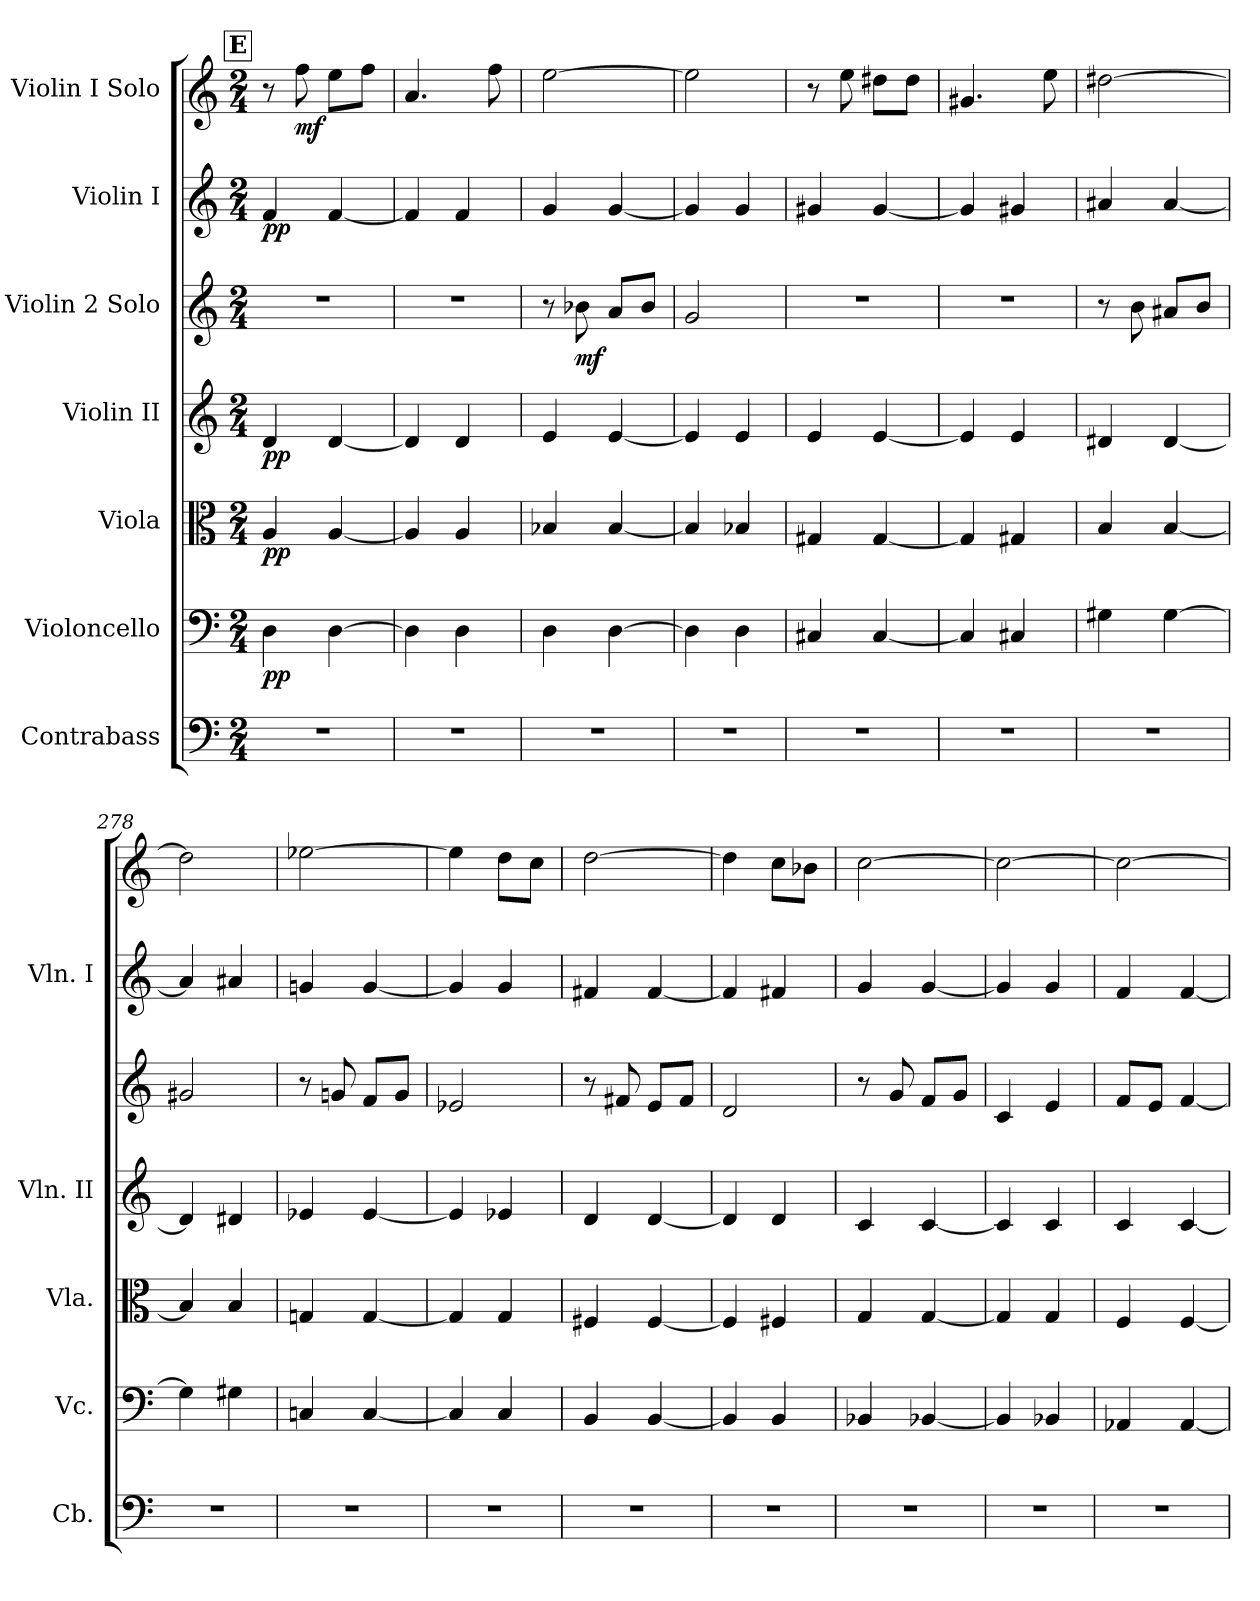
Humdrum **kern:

**kern	**kern	**dynam	**kern	**dynam	**kern	**dynam	**kern	**dynam	**kern	**dynam	**kern	**dynam
*part7	*part6	*part6	*part5	*part5	*part4	*part4	*part3	*part3	*part2	*part2	*part1	*part1
*staff7	*staff6	*staff6	*staff5	*staff5	*staff4	*staff4	*staff3	*staff3	*staff2	*staff2	*staff1	*staff1
*I"Contrabass	*I"Violoncello	*	*I"Viola	*	*I"Violin II	*	*I"Violin 2 Solo	*	*I"Violin I	*	*I"Violin I Solo	*
*I'Cb.	*I'Vc.	*	*I'Vla.	*	*I'Vln. II	*	*	*	*I'Vln. I	*	*	*
*clefF4	*clefF4	*	*clefC3	*	*clefG2	*	*clefG2	*	*clefG2	*	*clefG2	*
*ITrd7c12	*	*	*	*	*	*	*	*	*	*	*	*
*k[]	*k[]	*	*k[]	*	*k[]	*	*k[]	*	*k[]	*	*k[]	*
*M2/4	*M2/4	*	*M2/4	*	*M2/4	*	*M2/4	*	*M2/4	*	*M2/4	*
!!LO:REH:place=s1:a:B:fs=14:t=E
=271	=271	=271	=271	=271	=271	=271	=271	=271	=271	=271	=271	=271
!	!	!LO:DY:b	!	!LO:DY:b	!	!LO:DY:b	!	!	!	!LO:DY:b	!	!
2r	4D\	pp	4A/	pp	4d/	pp	2r	.	4f/	pp	8r	.
!	!	!	!	!	!	!	!	!	!	!	!	!LO:DY:b
.	.	.	.	.	.	.	.	.	.	.	8ff\	mf
.	[4D\	.	[4A/	.	[4d/	.	.	.	[4f/	.	8ee\L	.
.	.	.	.	.	.	.	.	.	.	.	8ff\J	.
=272	=272	=272	=272	=272	=272	=272	=272	=272	=272	=272	=272	=272
2r	4D\]	.	4A/]	.	4d/]	.	2r	.	4f/]	.	4.a/	.
.	4D\	.	4A/	.	4d/	.	.	.	4f/	.	.	.
.	.	.	.	.	.	.	.	.	.	.	8ff\	.
=273	=273	=273	=273	=273	=273	=273	=273	=273	=273	=273	=273	=273
2r	4D\	.	4B-X/	.	4e/	.	8r	.	4g/	.	[2ee\	.
!	!	!	!	!	!	!	!	!LO:DY:b	!	!	!	!
.	.	.	.	.	.	.	8b-X\	mf	.	.	.	.
.	[4D\	.	[4B-/	.	[4e/	.	8a/L	.	[4g/	.	.	.
.	.	.	.	.	.	.	8b-/J	.	.	.	.	.
=274	=274	=274	=274	=274	=274	=274	=274	=274	=274	=274	=274	=274
2r	4D\]	.	4B-/]	.	4e/]	.	2g/	.	4g/]	.	2ee\]	.
.	4D\	.	4B-X/	.	4e/	.	.	.	4g/	.	.	.
!!LO:PB:g=z
=275	=275	=275	=275	=275	=275	=275	=275	=275	=275	=275	=275	=275
2r	4C#X/	.	4G#X/	.	4e/	.	2r	.	4g#X/	.	8r	.
.	.	.	.	.	.	.	.	.	.	.	8ee\	.
.	[4C#/	.	[4G#/	.	[4e/	.	.	.	[4g#/	.	8dd#X\L	.
.	.	.	.	.	.	.	.	.	.	.	8dd#\J	.
=276	=276	=276	=276	=276	=276	=276	=276	=276	=276	=276	=276	=276
2r	4C#/]	.	4G#/]	.	4e/]	.	2r	.	4g#/]	.	4.g#X/	.
.	4C#X/	.	4G#X/	.	4e/	.	.	.	4g#X/	.	.	.
.	.	.	.	.	.	.	.	.	.	.	8ee\	.
=277	=277	=277	=277	=277	=277	=277	=277	=277	=277	=277	=277	=277
2r	4G#X\	.	4B/	.	4d#X/	.	8r	.	4a#X/	.	[2dd#X\	.
.	.	.	.	.	.	.	8b\	.	.	.	.	.
.	[4G#\	.	[4B/	.	[4d#/	.	8a#X/L	.	[4a#/	.	.	.
.	.	.	.	.	.	.	8b/J	.	.	.	.	.
=278	=278	=278	=278	=278	=278	=278	=278	=278	=278	=278	=278	=278
2r	4G#\]	.	4B/]	.	4d#/]	.	2g#X/	.	4a#/]	.	2dd#\]	.
.	4G#X\	.	4B/	.	4d#X/	.	.	.	4a#X/	.	.	.
=279	=279	=279	=279	=279	=279	=279	=279	=279	=279	=279	=279	=279
2r	4Cn/	.	4Gn/	.	4e-X/	.	8r	.	4gn/	.	[2ee-X\	.
.	.	.	.	.	.	.	8gn/	.	.	.	.	.
.	[4C/	.	[4G/	.	[4e-/	.	8f/L	.	[4g/	.	.	.
.	.	.	.	.	.	.	8g/J	.	.	.	.	.
=280	=280	=280	=280	=280	=280	=280	=280	=280	=280	=280	=280	=280
2r	4C/]	.	4G/]	.	4e-/]	.	2e-X/	.	4g/]	.	4ee-\]	.
.	4C/	.	4G/	.	4e-X/	.	.	.	4g/	.	8dd\L	.
.	.	.	.	.	.	.	.	.	.	.	8cc\J	.
=281	=281	=281	=281	=281	=281	=281	=281	=281	=281	=281	=281	=281
2r	4BB/	.	4F#X/	.	4d/	.	8r	.	4f#X/	.	[2dd\	.
.	.	.	.	.	.	.	8f#X/	.	.	.	.	.
.	[4BB/	.	[4F#/	.	[4d/	.	8e/L	.	[4f#/	.	.	.
.	.	.	.	.	.	.	8f#/J	.	.	.	.	.
=282	=282	=282	=282	=282	=282	=282	=282	=282	=282	=282	=282	=282
2r	4BB/]	.	4F#/]	.	4d/]	.	2d/	.	4f#/]	.	4dd\]	.
.	4BB/	.	4F#X/	.	4d/	.	.	.	4f#X/	.	8cc\L	.
.	.	.	.	.	.	.	.	.	.	.	8b-X\J	.
=283	=283	=283	=283	=283	=283	=283	=283	=283	=283	=283	=283	=283
2r	4BB-X/	.	4G/	.	4c/	.	8r	.	4g/	.	[2cc\	.
.	.	.	.	.	.	.	8g/	.	.	.	.	.
.	[4BB-X/	.	[4G/	.	[4c/	.	8f/L	.	[4g/	.	.	.
.	.	.	.	.	.	.	8g/J	.	.	.	.	.
!!LO:PB:g=z
=284	=284	=284	=284	=284	=284	=284	=284	=284	=284	=284	=284	=284
2r	4BB-/]	.	4G/]	.	4c/]	.	4c/	.	4g/]	.	2cc\_	.
.	4BB-X/	.	4G/	.	4c/	.	4e/	.	4g/	.	.	.
=285	=285	=285	=285	=285	=285	=285	=285	=285	=285	=285	=285	=285
2r	4AA-X/	.	4F/	.	4c/	.	8f/L	.	4f/	.	2cc\_	.
.	.	.	.	.	.	.	8e/J	.	.	.	.	.
.	[4AA-/	.	[4F/	.	[4c/	.	[4f/	.	[4f/	.	.	.
=	=	=	=	=	=	=	=	=	=	=	=	=
*-	*-	*-	*-	*-	*-	*-	*-	*-	*-	*-	*-	*-
